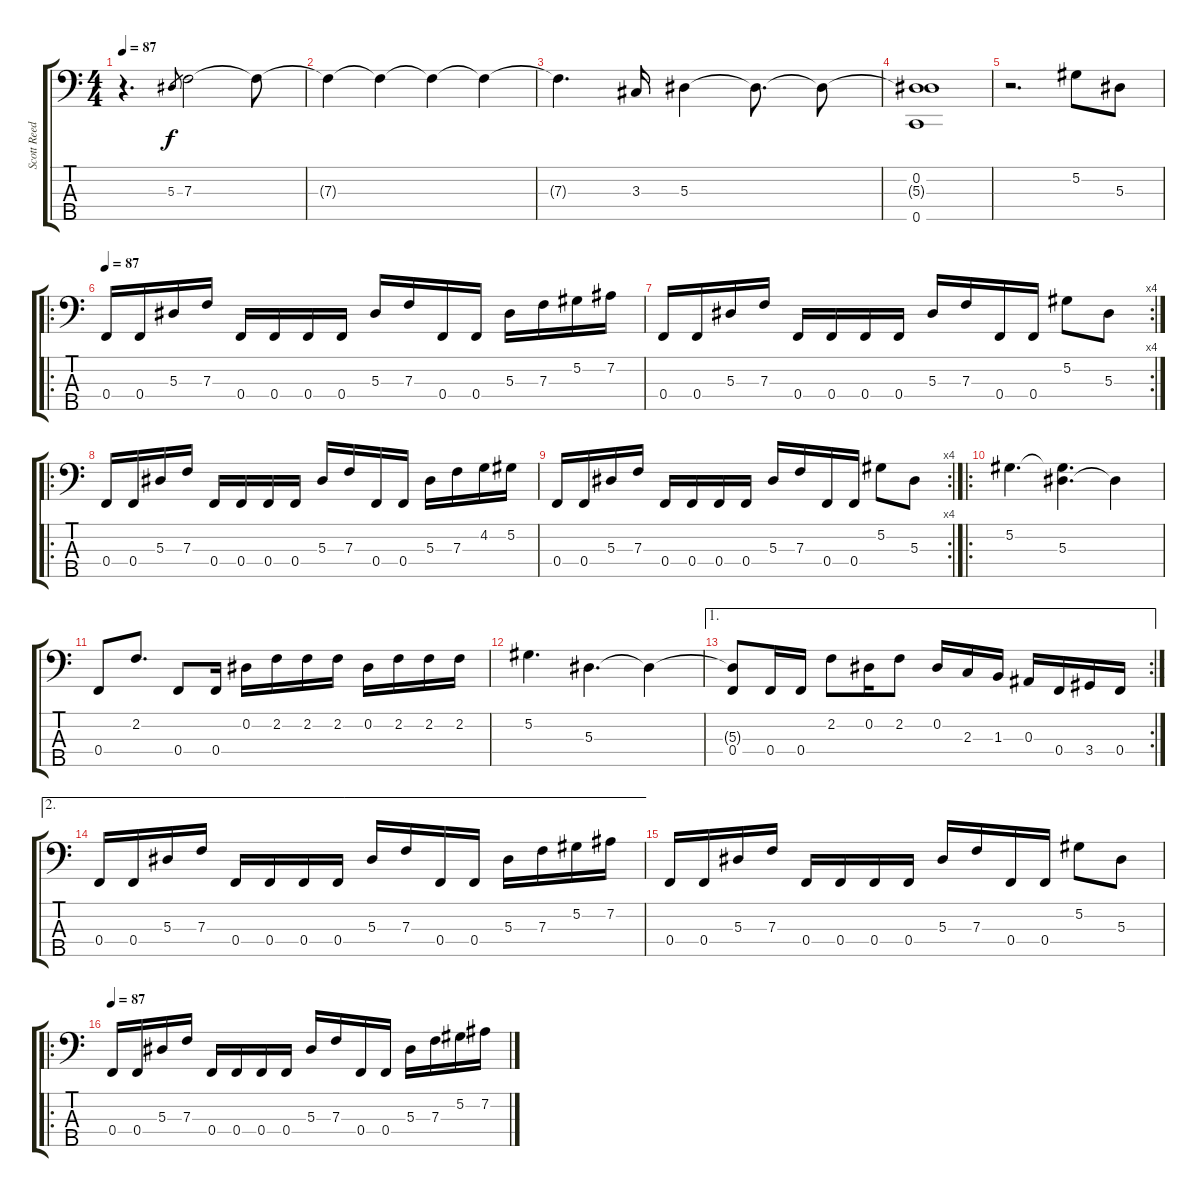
\track ("Scott Reeder" "Scott Reed") {instrument electricbassfinger}
\staff {score tabs}
\tuning (Ab2 Eb2 Bb1 F1 C1) {hide}
\ts (4 4)
\tempo 87
\clef f4
\ks c
r.4{d dy f} 5.3.8{gr} 7.3.2 7.3{t}.8 |
7.3{t}.4 7.3{t}.4 7.3{t}.4 7.3{t}.4 |
7.3{t}.4{d} 3.3.16 5.3.4 5.3{t}.8{d} 5.3{t}.8{volume 0} |
(0.2 5.3{t} 0.5).1{volume 13} |
r.2{d} 5.2.8 5.3.8 |
\ro
\tempo 87
0.4.16 0.4.16 5.3.16 7.3.16 0.4.16 0.4.16 0.4.16 0.4.16 5.3.16 7.3.16 0.4.16 0.4.16 5.3.16 7.3.16 5.2.16 7.2.16 |
\rc 4
0.4.16 0.4.16 5.3.16 7.3.16 0.4.16 0.4.16 0.4.16 0.4.16 5.3.16 7.3.16 0.4.16 0.4.16 5.2.8 5.3.8 |
\ro
0.4.16 0.4.16 5.3.16 7.3.16 0.4.16 0.4.16 0.4.16 0.4.16 5.3.16 7.3.16 0.4.16 0.4.16 5.3.16 7.3.16 4.2.16 5.2.16 |
\rc 4
0.4.16 0.4.16 5.3.16 7.3.16 0.4.16 0.4.16 0.4.16 0.4.16 5.3.16 7.3.16 0.4.16 0.4.16 5.2.8 5.3.8 |
\ro
5.2.4{d} (5.2{t} 5.3).4{d} 5.3{t}.4 |
0.4.8 2.2.8{d} 0.4.8 0.4.16 0.2.16 2.2.16 2.2.16 2.2.16 0.2.16 2.2.16 2.2.16 2.2.16 |
5.2.4{d} 5.3.4{d} 5.3{t}.4 |
\ae 1
\rc 2
(5.3{t} 0.4).8 0.4.16 0.4.16 2.2.8 0.2.16 2.2.8 0.2.16 2.3.16 1.3.16 0.3.16 0.4.16 3.4.16 0.4.16 |
\ae 2
0.4.16 0.4.16 5.3.16 7.3.16 0.4.16 0.4.16 0.4.16 0.4.16 5.3.16 7.3.16 0.4.16 0.4.16 5.3.16 7.3.16 5.2.16 7.2.16 |
0.4.16 0.4.16 5.3.16 7.3.16 0.4.16 0.4.16 0.4.16 0.4.16 5.3.16 7.3.16 0.4.16 0.4.16 5.2.8 5.3.8 |
\ro
\tempo 87
0.4.16 0.4.16 5.3.16 7.3.16 0.4.16 0.4.16 0.4.16 0.4.16 5.3.16 7.3.16 0.4.16 0.4.16 5.3.16 7.3.16 5.2.16 7.2.16
